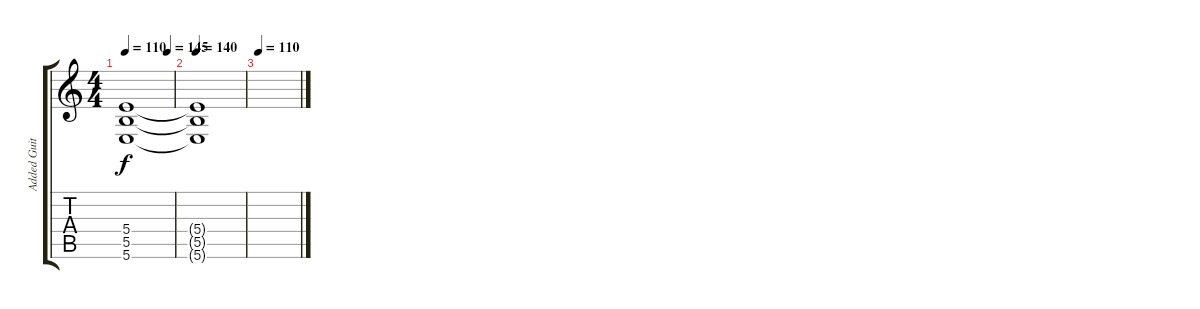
\track ("Added Guitar 2" "Added Guit") {instrument distortionguitar}
\staff {score tabs}
\tuning (Db4 Ab3 E3 B2 Gb2 B1) {hide}
\ts (4 4)
\tempo (145 0.875)
\tempo 110
\clef g2
\ks c
(5.4 5.5 5.6).1{dy f} |
\tempo 140
(5.4{t} 5.5{t} 5.6{t}).1 |
\tempo 110
